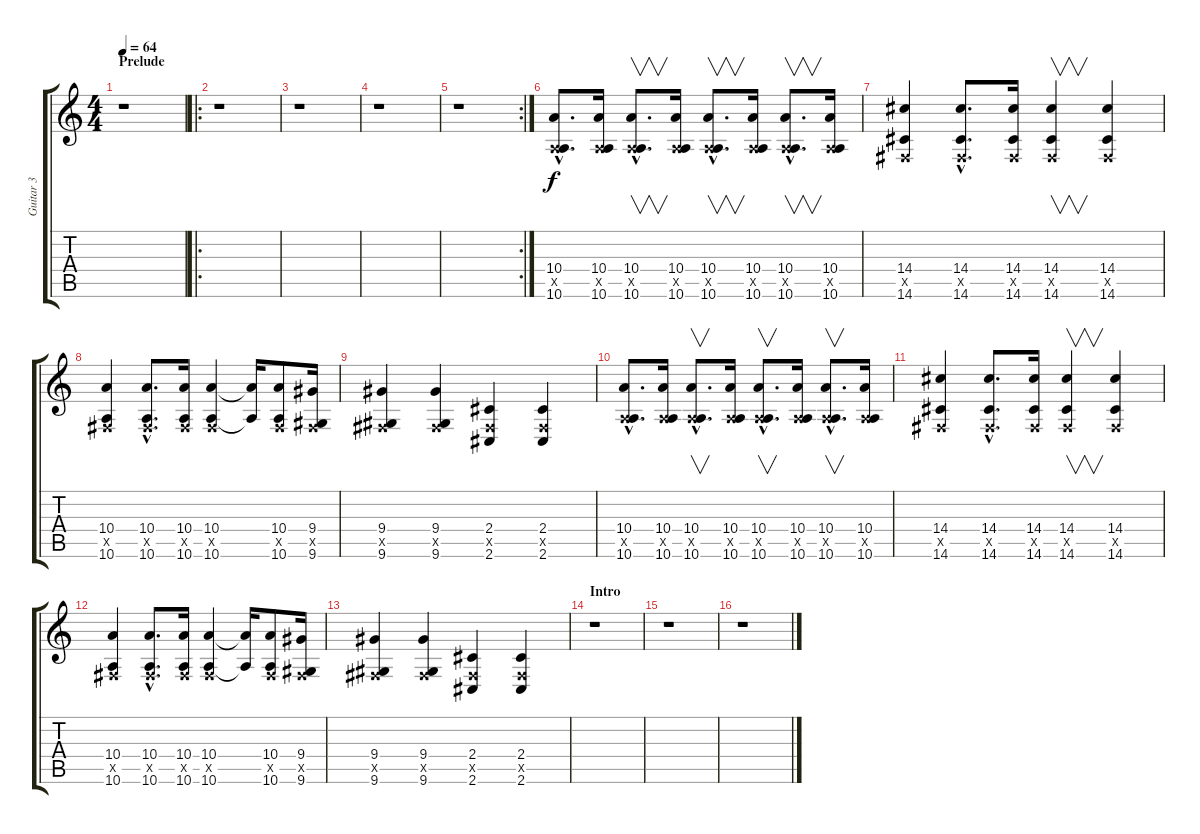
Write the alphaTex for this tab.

\track ("Guitar 3" "Guitar 3") {instrument distortionguitar}
\staff {score tabs}
\tuning (Db4 Ab3 E3 B2 Gb2 B1) {hide}
\ts (4 4)
\section ("" "Prelude")
\tempo 64
\clef g2
\ks c
r.1{dy f instrument distortionguitar} |
\ro
r.1 |
r.1 |
r.1 |
\rc 2
r.1 |
(10.4{hac} 3.5{hac x} 10.6{hac}).8{d} (10.4 3.5{x} 10.6).16 (10.4{hac} 3.5{hac x} 10.6{hac}).8{v d} (10.4 3.5{x} 10.6).16 (10.4{hac} 3.5{hac x} 10.6{hac}).8{v d} (10.4 3.5{x} 10.6).16 (10.4{hac} 3.5{hac x} 10.6{hac}).8{v d} (10.4 3.5{x} 10.6).16 |
(14.4 0.5{x} 14.6).4 (14.4{hac} 0.5{hac x} 14.6{hac}).8{d} (14.4 0.5{x} 14.6).16 (14.4 0.5{x} 14.6).4{v} (14.4 0.5{x} 14.6).4 |
(10.4 0.5{x} 10.6).4 (10.4{hac} 0.5{hac x} 10.6{hac}).8{d} (10.4 0.5{x} 10.6).16 (10.4 0.5{x} 10.6).4 (10.4{t} 10.6{t}).16 (10.4 0.5{x} 10.6).8 (9.4 0.5{x} 9.6).16 |
(9.4 0.5{x} 9.6).4 (9.4 0.5{x} 9.6).4 (2.4 0.5{x} 2.6).4 (2.4 0.5{x} 2.6).4 |
(10.4{hac} 3.5{hac x} 10.6{hac}).8{d} (10.4 3.5{x} 10.6).16 (10.4{hac} 3.5{hac x} 10.6{hac}).8{v d} (10.4 3.5{x} 10.6).16 (10.4{hac} 3.5{hac x} 10.6{hac}).8{v d} (10.4 3.5{x} 10.6).16 (10.4{hac} 3.5{hac x} 10.6{hac}).8{v d} (10.4 3.5{x} 10.6).16 |
(14.4 0.5{x} 14.6).4 (14.4{hac} 0.5{hac x} 14.6{hac}).8{d} (14.4 0.5{x} 14.6).16 (14.4 0.5{x} 14.6).4{v} (14.4 0.5{x} 14.6).4 |
(10.4 0.5{x} 10.6).4 (10.4{hac} 0.5{hac x} 10.6{hac}).8{d} (10.4 0.5{x} 10.6).16 (10.4 0.5{x} 10.6).4 (10.4{t} 10.6{t}).16 (10.4 0.5{x} 10.6).8 (9.4 0.5{x} 9.6).16 |
(9.4 0.5{x} 9.6).4 (9.4 0.5{x} 9.6).4 (2.4 0.5{x} 2.6).4 (2.4 0.5{x} 2.6).4 |
\section ("" "Intro")
r.1 |
r.1 |
r.1
